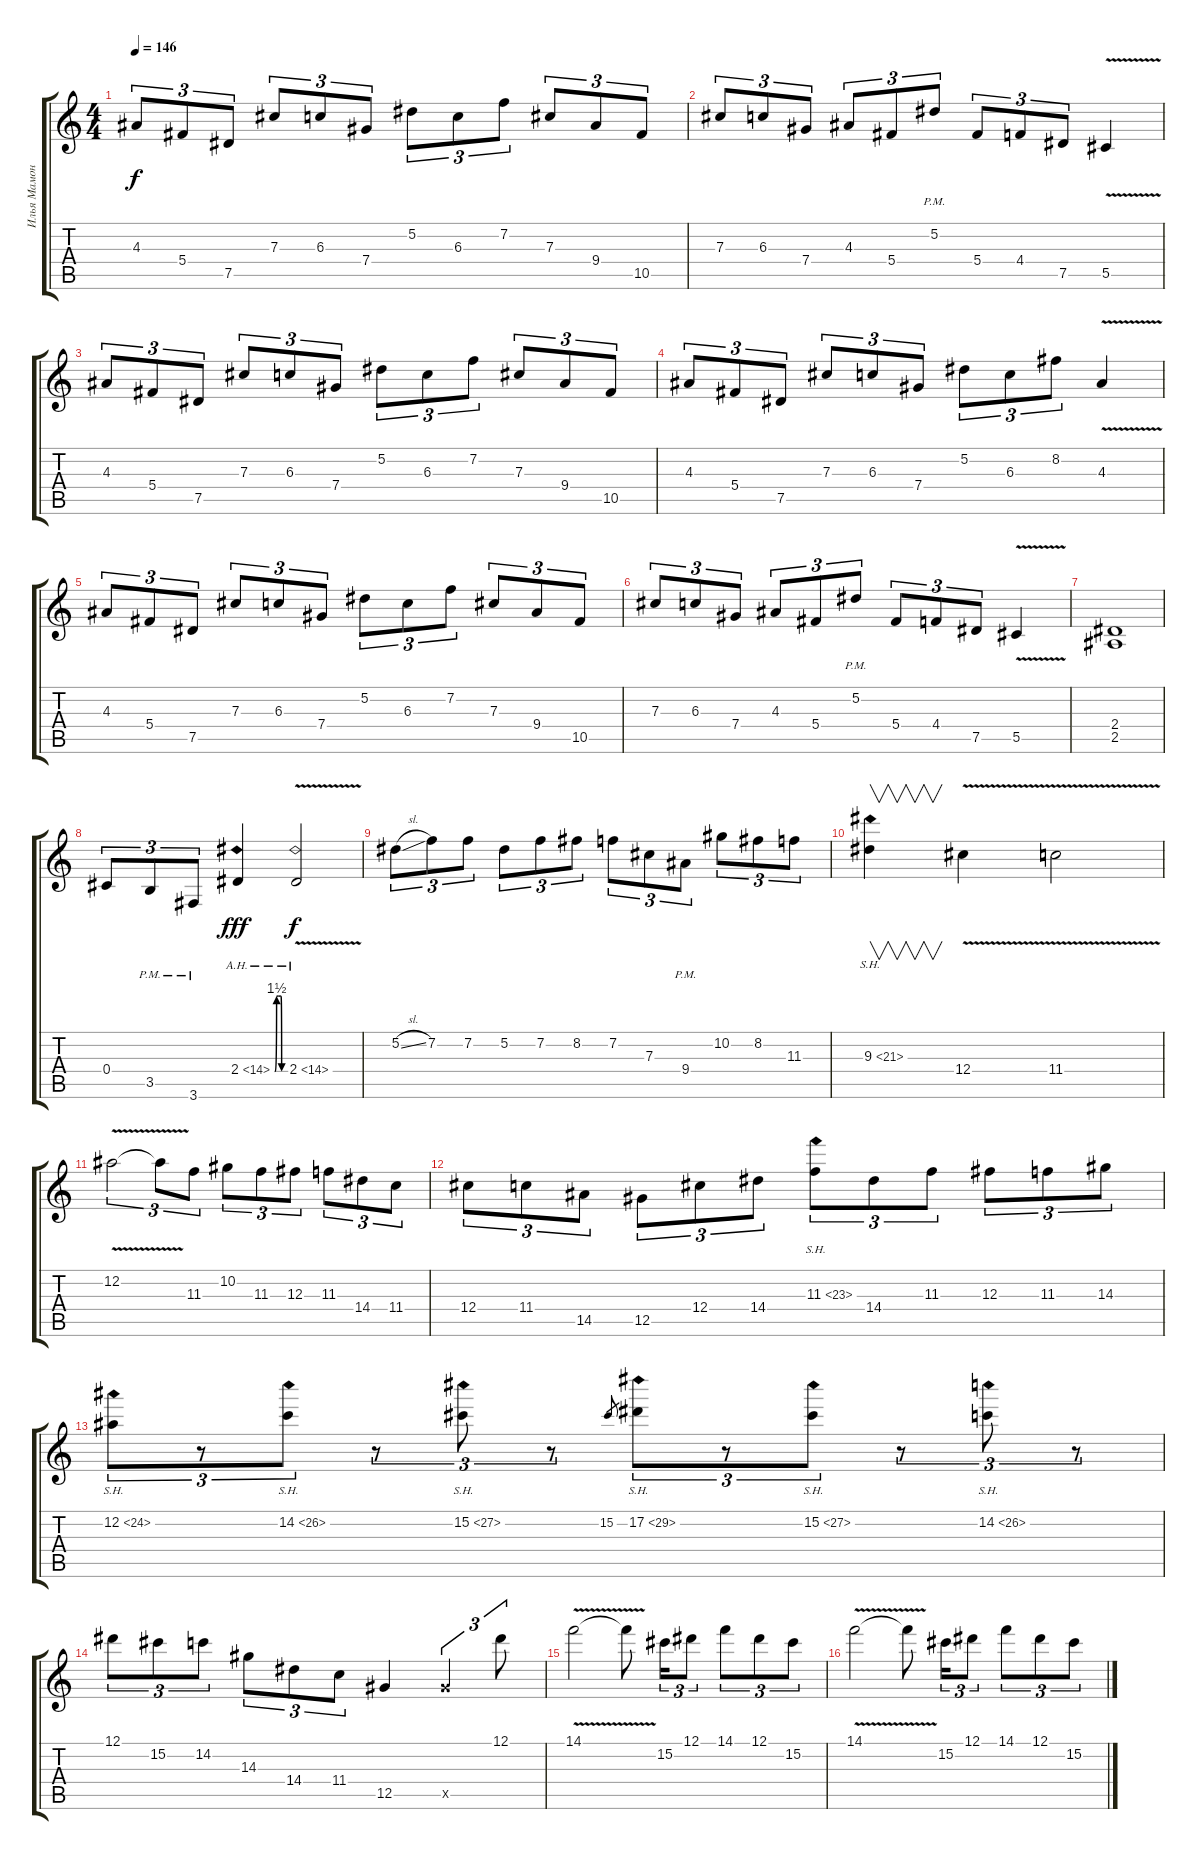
\track ("Илья Мамонтов" "Илья Мамон") {instrument distortionguitar}
\staff {score tabs}
\tuning (Eb4 Bb3 Gb3 Db3 Ab2 Eb2) {hide}
\ts (4 4)
\tempo 146
\clef g2
\ks c
4.3.8{tu (3 2) dy f} 5.4.8{tu (3 2)} 7.5.8{tu (3 2)} 7.3.8{tu (3 2)} 6.3.8{tu (3 2)} 7.4.8{tu (3 2)} 5.2.8{tu (3 2)} 6.3.8{tu (3 2)} 7.2.8{tu (3 2)} 7.3.8{tu (3 2)} 9.4.8{tu (3 2)} 10.5.8{tu (3 2)} |
7.3.8{tu (3 2)} 6.3.8{tu (3 2)} 7.4.8{tu (3 2)} 4.3.8{tu (3 2)} 5.4.8{tu (3 2)} 5.2{pm}.8{tu (3 2)} 5.4.8{tu (3 2)} 4.4.8{tu (3 2)} 7.5.8{tu (3 2)} 5.5{v}.4 |
4.3.8{tu (3 2) balance 3} 5.4.8{tu (3 2)} 7.5.8{tu (3 2)} 7.3.8{tu (3 2)} 6.3.8{tu (3 2)} 7.4.8{tu (3 2)} 5.2.8{tu (3 2)} 6.3.8{tu (3 2)} 7.2.8{tu (3 2)} 7.3.8{tu (3 2)} 9.4.8{tu (3 2)} 10.5.8{tu (3 2)} |
4.3.8{tu (3 2)} 5.4.8{tu (3 2)} 7.5.8{tu (3 2)} 7.3.8{tu (3 2)} 6.3.8{tu (3 2)} 7.4.8{tu (3 2)} 5.2.8{tu (3 2)} 6.3.8{tu (3 2)} 8.2.8{tu (3 2)} 4.3{v}.4 |
4.3.8{tu (3 2)} 5.4.8{tu (3 2)} 7.5.8{tu (3 2)} 7.3.8{tu (3 2)} 6.3.8{tu (3 2)} 7.4.8{tu (3 2)} 5.2.8{tu (3 2)} 6.3.8{tu (3 2)} 7.2.8{tu (3 2)} 7.3.8{tu (3 2)} 9.4.8{tu (3 2)} 10.5.8{tu (3 2)} |
7.3.8{tu (3 2)} 6.3.8{tu (3 2)} 7.4.8{tu (3 2)} 4.3.8{tu (3 2)} 5.4.8{tu (3 2)} 5.2{pm}.8{tu (3 2)} 5.4.8{tu (3 2)} 4.4.8{tu (3 2)} 7.5.8{tu (3 2)} 5.5{v}.4 |
(2.4 2.5).1{balance 8 instrument overdrivenguitar} |
0.4.8{tu (3 2)} 3.5{pm}.8{tu (3 2)} 3.6{pm}.8{tu (3 2)} 2.4{be (custom 0 0 10 6 20 6 35 6 39 0 45 0 60 0) ah 12}.4{dy fff} 2.4{ah 12 v}.2{dy f} |
5.2{sl}.8{tu (3 2)} 7.2.8{tu (3 2)} 7.2.8{tu (3 2)} 5.2.8{tu (3 2)} 7.2.8{tu (3 2)} 8.2.8{tu (3 2)} 7.2.8{tu (3 2)} 7.3.8{tu (3 2)} 9.4{pm}.8{tu (3 2)} 10.2.8{tu (3 2)} 8.2.8{tu (3 2)} 11.3.8{tu (3 2)} |
9.3{sh 12}.4{v} 12.4{v}.4 11.4{v}.2 |
12.2{v}.2{tu (3 2)} 12.2{t}.8{tu (3 2)} 11.3.8{tu (3 2)} 10.2.8{tu (3 2)} 11.3.8{tu (3 2)} 12.3.8{tu (3 2)} 11.3.8{tu (3 2)} 14.4.8{tu (3 2)} 11.4.8{tu (3 2)} |
12.4.8{tu (3 2)} 11.4.8{tu (3 2)} 14.5.8{tu (3 2)} 12.5.8{tu (3 2)} 12.4.8{tu (3 2)} 14.4.8{tu (3 2)} 11.3{sh 12}.8{tu (3 2)} 14.4.8{tu (3 2)} 11.3.8{tu (3 2)} 12.3.8{tu (3 2)} 11.3.8{tu (3 2)} 14.3.8{tu (3 2)} |
12.2{sh 12}.8{tu (3 2)} r.8{tu (3 2)} 14.2{sh 12}.8{tu (3 2)} r.8{tu (3 2)} 15.2{sh 12}.8{tu (3 2)} r.8{tu (3 2)} 15.2.8{gr} 17.2{sh 12}.8{tu (3 2)} r.8{tu (3 2)} 15.2{sh 12}.8{tu (3 2)} r.8{tu (3 2)} 14.2{sh 12}.8{tu (3 2)} r.8{tu (3 2)} |
12.1.8{tu (3 2)} 15.2.8{tu (3 2)} 14.2.8{tu (3 2)} 14.3.8{tu (3 2)} 14.4.8{tu (3 2)} 11.4.8{tu (3 2)} 12.5.4 12.5{x}.4{tu (3 2)} 12.1.8{tu (3 2)} |
14.1{v}.2 14.1{t}.8 15.2.16{tu (3 2)} 12.1.8{tu (3 2)} 14.1.8{tu (3 2)} 12.1.8{tu (3 2)} 15.2.8{tu (3 2)} |
14.1{v}.2 14.1{t}.8 15.2.16{tu (3 2)} 12.1.8{tu (3 2)} 14.1.8{tu (3 2)} 12.1.8{tu (3 2)} 15.2.8{tu (3 2)}
